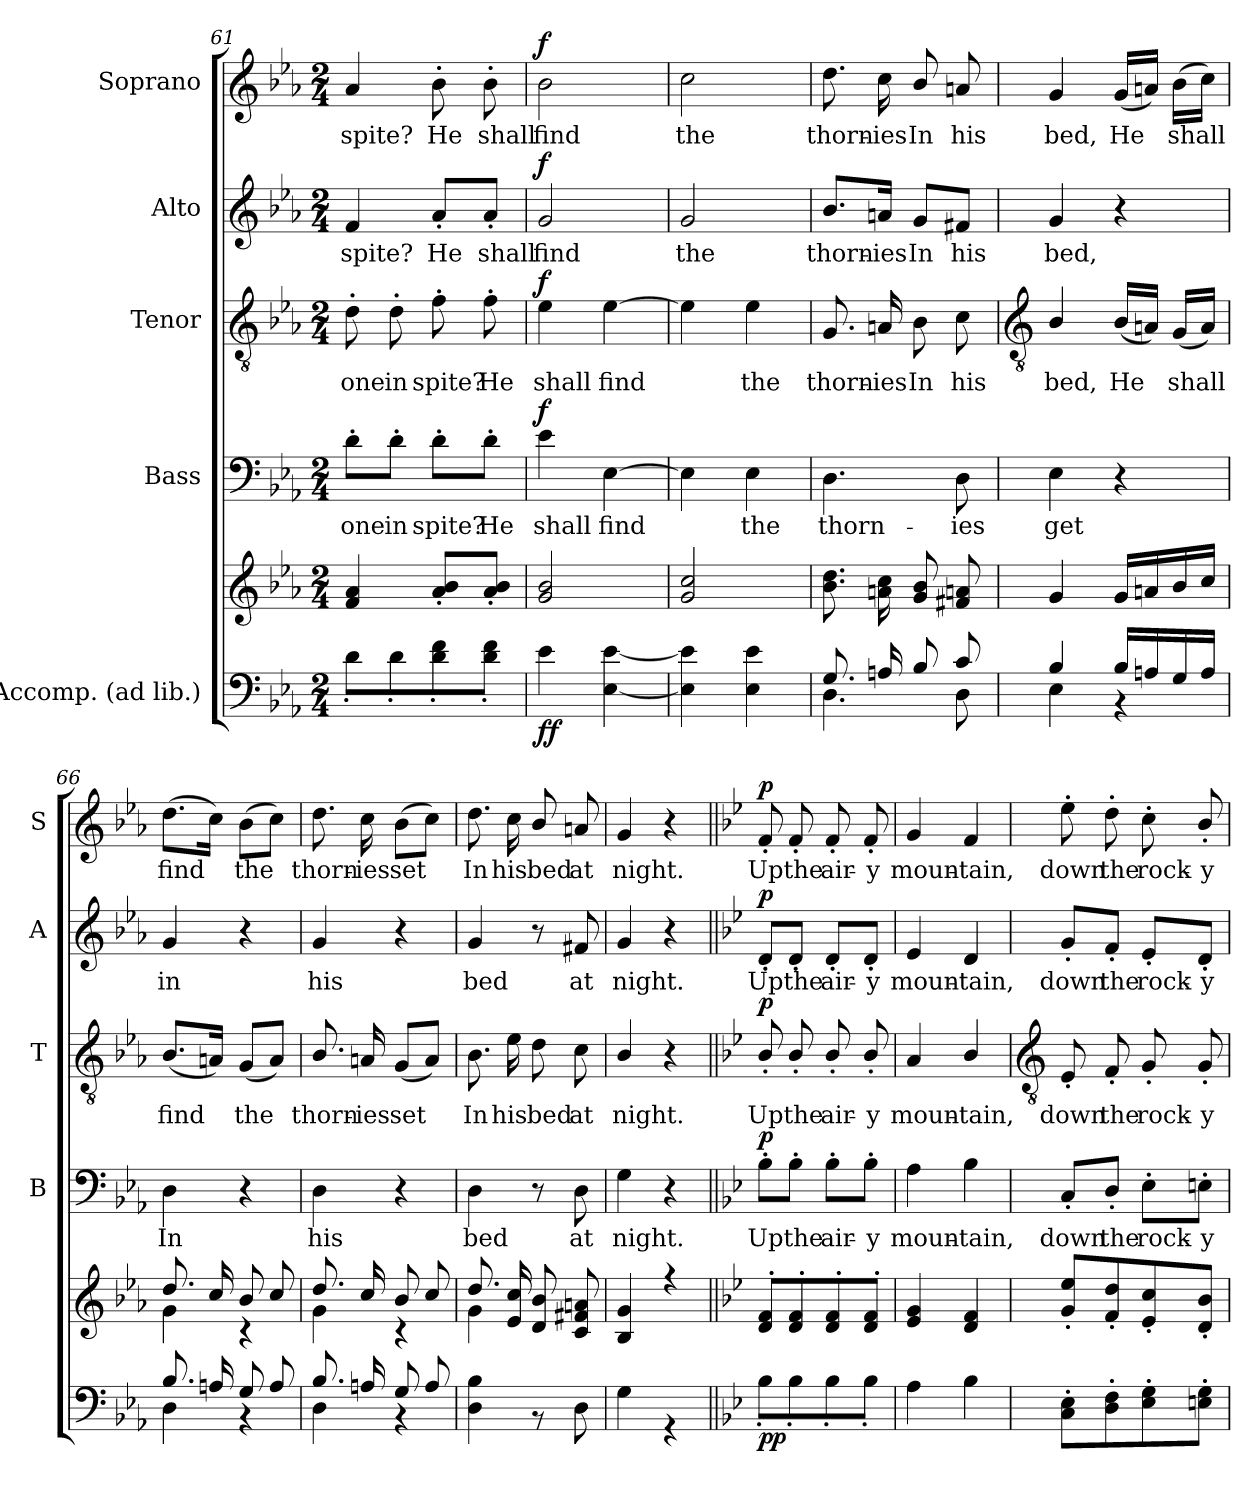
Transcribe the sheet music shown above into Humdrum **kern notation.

**kern	**kern	**dynam	**kern	**text	**dynam	**kern	**text	**dynam	**kern	**text	**dynam	**kern	**text	**dynam
*part5	*part5	*part5	*part4	*part4	*part4	*part3	*part3	*part3	*part2	*part2	*part2	*part1	*part1	*part1
*staff6	*staff5	*staff5/6	*staff4	*staff4	*staff4	*staff3	*staff3	*staff3	*staff2	*staff2	*staff2	*staff1	*staff1	*staff1
*I"Accomp. (ad lib.)	*	*	*I"Bass	*	*	*I"Tenor	*	*	*I"Alto	*	*	*I"Soprano	*	*
*	*	*	*I'B	*	*	*I'T	*	*	*I'A	*	*	*I'S	*	*
*clefF4	*clefG2	*	*clefF4	*	*	*clefGv2	*	*	*clefG2	*	*	*clefG2	*	*
*k[b-e-a-]	*k[b-e-a-]	*	*k[b-e-a-]	*	*	*k[b-e-a-]	*	*	*k[b-e-a-]	*	*	*k[b-e-a-]	*	*
*E-:	*E-:	*	*E-:	*	*	*E-:	*	*	*E-:	*	*	*E-:	*	*
*M2/4	*M2/4	*	*M2/4	*	*	*M2/4	*	*	*M2/4	*	*	*M2/4	*	*
=61	=61	=61	=61	=61	=61	=61	=61	=61	=61	=61	=61	=61	=61	=61
!LO:N:vis=1	!	!	!	!LO:LY:b	!	!	!LO:LY:b	!	!	!LO:LY:b	!	!	!LO:LY:b	!
*^	*	*	*	*	*	*	*	*	*	*	*	*	*	*
2ryy	8d'\L	4f 4a-	.	8d'\L	one	.	8d'	one	.	4f	spite?	.	4a-	spite?	.
!	!	!	!	!	!LO:LY:b	!	!	!LO:LY:b	!	!	!	!	!	!	!
.	8d'\	.	.	8d'\J	in	.	8d'	in	.	.	.	.	.	.	.
!	!	!	!	!	!LO:LY:b	!	!	!LO:LY:b	!	!	!LO:LY:b	!	!	!LO:LY:b	!
.	8d\' 8f\'	8a-' 8b-'L	.	8d'\L	spite?	.	8f'	spite?	.	8a-'/L	He	.	8b-'	He	.
!	!	!	!	!	!LO:LY:b	!	!	!LO:LY:b	!	!	!LO:LY:b	!	!	!LO:LY:b	!
.	8d\' 8f\'J	8a-' 8b-'J	.	8d'\J	He	.	8f'	He	.	8a-'/J	shall	.	8b-'	shall	.
=62	=62	=62	=62	=62	=62	=62	=62	=62	=62	=62	=62	=62	=62	=62	=62
!LO:N:vis=1	!	!	!LO:DY:b=2	!	!LO:LY:b	!	!	!LO:LY:b	!	!	!LO:LY:b	!	!	!LO:LY:b	!
!	!	!	!LO:DY:n=1:b	!	!	!LO:DY:b	!	!	!LO:DY:b	!	!	!LO:DY:b	!	!	!LO:DY:b
2ryy	4e-\	2g 2b-	f f	4e-	shall	f	4e-	shall	f	2g	find	f	2b-	find	f
!	!	!	!	!	!LO:LY:b	!	!	!LO:LY:b	!	!	!	!	!	!	!
.	[4E-\ [4e-\	.	.	[4E-	find	.	[4e-	find	.	.	.	.	.	.	.
=63	=63	=63	=63	=63	=63	=63	=63	=63	=63	=63	=63	=63	=63	=63	=63
!LO:N:vis=1	!	!	!	!	!	!	!	!	!	!	!LO:LY:b	!	!	!LO:LY:b	!
2ryy	4E-\] 4e-\]	2g 2cc	.	4E-]	.	.	4e-]	.	.	2g	the	.	2cc	the	.
!	!	!	!	!	!LO:LY:b	!	!	!LO:LY:b	!	!	!	!	!	!	!
.	4E-\ 4e-\	.	.	4E-	the	.	4e-	the	.	.	.	.	.	.	.
=64	=64	=64	=64	=64	=64	=64	=64	=64	=64	=64	=64	=64	=64	=64	=64
!	!	!	!	!	!LO:LY:b	!	!	!LO:LY:b	!	!	!LO:LY:b	!	!	!LO:LY:b	!
8.G/L	4.D\	8.b- 8.ddL	.	4.D	thorn-	.	8.G	thorn-	.	8.b-/L	thorn-	.	8.dd	thorn-	.
!	!	!	!	!	!	!	!	!LO:LY:b	!	!	!LO:LY:b	!	!	!LO:LY:b	!
16An/L	.	16an 16ccL	.	.	.	.	16An	-ies	.	16an/Jk	-ies	.	16cc	-ies	.
!	!	!	!	!	!	!	!	!LO:LY:b	!	!	!LO:LY:b	!	!	!LO:LY:b	!
8B-/	.	8g/ 8b-/	.	.	.	.	8B-	In	.	8g/L	In	.	8b-/	In	.
!	!	!	!	!	!LO:LY:b	!	!	!LO:LY:b	!	!	!LO:LY:b	!	!	!LO:LY:b	!
8c/J	8D\	8f#X 8anJ	.	8D	-ies	.	8c	his	.	8f#X/J	his	.	8an	his	.
!!LO:LB:g=z
=65	=65	=65	=65	=65	=65	=65	=65	=65	=65	=65	=65	=65	=65	=65	=65
*	*	*	*	*	*	*	*clefGv2	*	*	*	*	*	*	*	*
*	*	*^	*	*	*	*	*	*	*	*	*	*	*	*	*
!	!	!	!LO:N:vis=1	!	!	!LO:LY:b	!	!	!LO:LY:b	!	!	!LO:LY:b	!	!	!LO:LY:b	!
4B-/	4E-\	4g/	2ryy	.	4E-	get	.	4B-/	bed,	.	4g	bed,	.	4g	bed,	.
!	!	!	!	!	!	!	!	!	!LO:LY:b	!	!	!	!	!	!LO:LY:b	!
16B-/LL	4r	16g/LL	.	.	4r	.	.	(<16B-LL	He	.	4r	.	.	(<16gLL	He	.
16An/	.	16an/	.	.	.	.	.	16AnJJ)	.	.	.	.	.	16anJJ)	.	.
!	!	!	!	!	!	!	!	!	!LO:LY:b	!	!	!	!	!	!LO:LY:b	!
16G/	.	16b-/	.	.	.	.	.	(<16GLL	shall	.	.	.	.	(>16b-LL	shall	.
16A/JJ	.	16cc/JJ	.	.	.	.	.	16AJJ)	.	.	.	.	.	16ccJJ)	.	.
=66	=66	=66	=66	=66	=66	=66	=66	=66	=66	=66	=66	=66	=66	=66	=66	=66
!	!	!	!	!	!	!LO:LY:b	!	!	!LO:LY:b	!	!	!LO:LY:b	!	!	!LO:LY:b	!
8.B-/L	4D\	8.dd/L	4g\	.	4D	In	.	(<8.B-L	find	.	4g	in	.	(>8.ddL	find	.
16An/L	.	16cc/L	.	.	.	.	.	16AnJ)	.	.	.	.	.	16ccJ)	.	.
!	!	!	!	!	!	!	!	!	!LO:LY:b	!	!	!	!	!	!LO:LY:b	!
8G/	4r	8b-/	4r	.	4r	.	.	(<8GL	the	.	4r	.	.	(>8b-L	the	.
8A/J	.	8cc/J	.	.	.	.	.	8AJ)	.	.	.	.	.	8ccJ)	.	.
=67	=67	=67	=67	=67	=67	=67	=67	=67	=67	=67	=67	=67	=67	=67	=67	=67
!	!	!	!	!	!	!LO:LY:b	!	!	!LO:LY:b	!	!	!LO:LY:b	!	!	!LO:LY:b	!
8.B-/L	4D\	8.dd/L	4g\	.	4D	his	.	8.B-/	thorn-	.	4g	his	.	8.dd	thorn-	.
!	!	!	!	!	!	!	!	!	!LO:LY:b	!	!	!	!	!	!LO:LY:b	!
16An/L	.	16cc/L	.	.	.	.	.	16An	-ies	.	.	.	.	16cc	-ies	.
!	!	!	!	!	!	!	!	!	!LO:LY:b	!	!	!	!	!	!LO:LY:b	!
8G/	4r	8b-/	4r	.	4r	.	.	(<8GL	set	.	4r	.	.	(>8b-L	set	.
8A/J	.	8cc/J	.	.	.	.	.	8AJ)	.	.	.	.	.	8ccJ)	.	.
=68	=68	=68	=68	=68	=68	=68	=68	=68	=68	=68	=68	=68	=68	=68	=68	=68
!LO:N:vis=1	!	!	!	!	!	!LO:LY:b	!	!	!LO:LY:b	!	!	!LO:LY:b	!	!	!LO:LY:b	!
2ryy	4D\ 4B-\	8.dd/L	4g\	.	4D	bed	.	8.B-	In	.	4g	bed	.	8.dd	In	.
!	!	!	!	!	!	!	!	!	!LO:LY:b	!	!	!	!	!	!LO:LY:b	!
.	.	16e-/ 16cc/L	.	.	.	.	.	16e-	his	.	.	.	.	16cc	his	.
!	!	!	!	!	!	!	!	!	!LO:LY:b	!	!	!	!	!	!LO:LY:b	!
.	8r	8d/ 8b-/	4ryy	.	8r	.	.	8d	bed	.	8r	.	.	8b-/	bed	.
!	!	!	!	!	!	!LO:LY:b	!	!	!LO:LY:b	!	!	!LO:LY:b	!	!	!LO:LY:b	!
.	8D\	8c/ 8f#X/ 8an/J	.	.	8D	at	.	8c	at	.	8f#X	at	.	8an	at	.
=69	=69	=69	=69	=69	=69	=69	=69	=69	=69	=69	=69	=69	=69	=69	=69	=69
!LO:N:vis=1	!	!	!	!	!	!LO:LY:b	!	!	!LO:LY:b	!	!	!LO:LY:b	!	!	!LO:LY:b	!
2ryy	4G\	4B-/ 4g/	2ryy	.	4G	night.	.	4B-/	night.	.	4g	night.	.	4g	night.	.
.	4r	4r	.	.	4r	.	.	4r	.	.	4r	.	.	4r	.	.
=70||	=70||	=70||	=70||	=70||	=70||	=70||	=70||	=70||	=70||	=70||	=70||	=70||	=70||	=70||	=70||	=70||
*k[b-e-]	*	*k[b-e-]	*	*	*k[b-e-]	*	*	*k[b-e-]	*	*	*k[b-e-]	*	*	*k[b-e-]	*	*
*B-:	*	*B-:	*	*	*B-:	*	*	*B-:	*	*	*B-:	*	*	*B-:	*	*
!	!	!	!LO:N:vis=1	!LO:DY:b=2	!	!LO:LY:b	!	!	!LO:LY:b	!	!	!LO:LY:b	!	!	!LO:LY:b	!
!	!	!	!	!LO:DY:n=1:b	!	!	!LO:DY:b	!	!	!LO:DY:b	!	!	!LO:DY:b	!	!	!LO:DY:b
2ryy	8B-'\L	8d/' 8f/'L	2ryy	p p	8B-'\L	Up	p	8B-'/	Up	p	8d'/L	Up	p	8f'/	Up	p
!	!	!	!	!	!	!LO:LY:b	!	!	!LO:LY:b	!	!	!LO:LY:b	!	!	!LO:LY:b	!
.	8B-'\	8d/' 8f/'	.	.	8B-'\J	the	.	8B-'/	the	.	8d'/J	the	.	8f'	the	.
!	!	!	!	!	!	!LO:LY:b	!	!	!LO:LY:b	!	!	!LO:LY:b	!	!	!LO:LY:b	!
.	8B-'\	8d/' 8f/'	.	.	8B-'\L	air-	.	8B-'/	air-	.	8d'/L	air-	.	8f'	air-	.
!	!	!	!	!	!	!LO:LY:b	!	!	!LO:LY:b	!	!	!LO:LY:b	!	!	!LO:LY:b	!
.	8B-'\J	8d/' 8f/'J	.	.	8B-'\J	-y	.	8B-'/	-y	.	8d'/J	-y	.	8f'	-y	.
=71	=71	=71	=71	=71	=71	=71	=71	=71	=71	=71	=71	=71	=71	=71	=71	=71
!	!	!	!LO:N:vis=1	!	!	!LO:LY:b	!	!	!LO:LY:b	!	!	!LO:LY:b	!	!	!LO:LY:b	!
2ryy	4A\	4e-/ 4g/	2ryy	.	4A	moun-	.	4A/	moun-	.	4e-	moun-	.	4g	moun-	.
!	!	!	!	!	!	!LO:LY:b	!	!	!LO:LY:b	!	!	!LO:LY:b	!	!	!LO:LY:b	!
.	4B-\	4d/ 4f/	.	.	4B-	-tain,	.	4B-/	-tain,	.	4d	-tain,	.	4f	-tain,	.
*v	*v	*	*	*	*	*	*	*	*	*	*	*	*	*	*	*
*	*v	*v	*	*	*	*	*	*	*	*	*	*	*	*	*
!!LO:LB:g=z
=72	=72	=72	=72	=72	=72	=72	=72	=72	=72	=72	=72	=72	=72	=72
*	*	*	*	*	*	*clefGv2	*	*	*	*	*	*	*	*
*^	*	*	*	*	*	*	*	*	*	*	*	*	*	*
!	!	!	!	!	!LO:LY:b	!	!	!LO:LY:b	!	!	!LO:LY:b	!	!	!LO:LY:b	!
*v	*v	*	*	*	*	*	*	*	*	*	*	*	*	*	*
8C' 8E-'L	8g' 8ee-'L	.	8C'/L	down	.	8E-'/	down	.	8g'/L	down	.	8ee-'	down	.
!	!	!	!	!LO:LY:b	!	!	!LO:LY:b	!	!	!LO:LY:b	!	!	!LO:LY:b	!
8D' 8F'	8f' 8dd'	.	8D'/J	the	.	8F'/	the	.	8f'/J	the	.	8dd'	the	.
!	!	!	!	!LO:LY:b	!	!	!LO:LY:b	!	!	!LO:LY:b	!	!	!LO:LY:b	!
8E-' 8G'	8e-' 8cc'	.	8E-'\L	rock-	.	8G'/	rock-	.	8e-'/L	rock-	.	8cc'	rock-	.
!	!	!	!	!LO:LY:b	!	!	!LO:LY:b	!	!	!LO:LY:b	!	!	!LO:LY:b	!
8En' 8G'J	8d/' 8b-/'J	.	8En'\J	-y	.	8G'/	-y	.	8d'/J	-y	.	8b-'/	-y	.
=	=	=	=	=	=	=	=	=	=	=	=	=	=	=
*-	*-	*-	*-	*-	*-	*-	*-	*-	*-	*-	*-	*-	*-	*-
